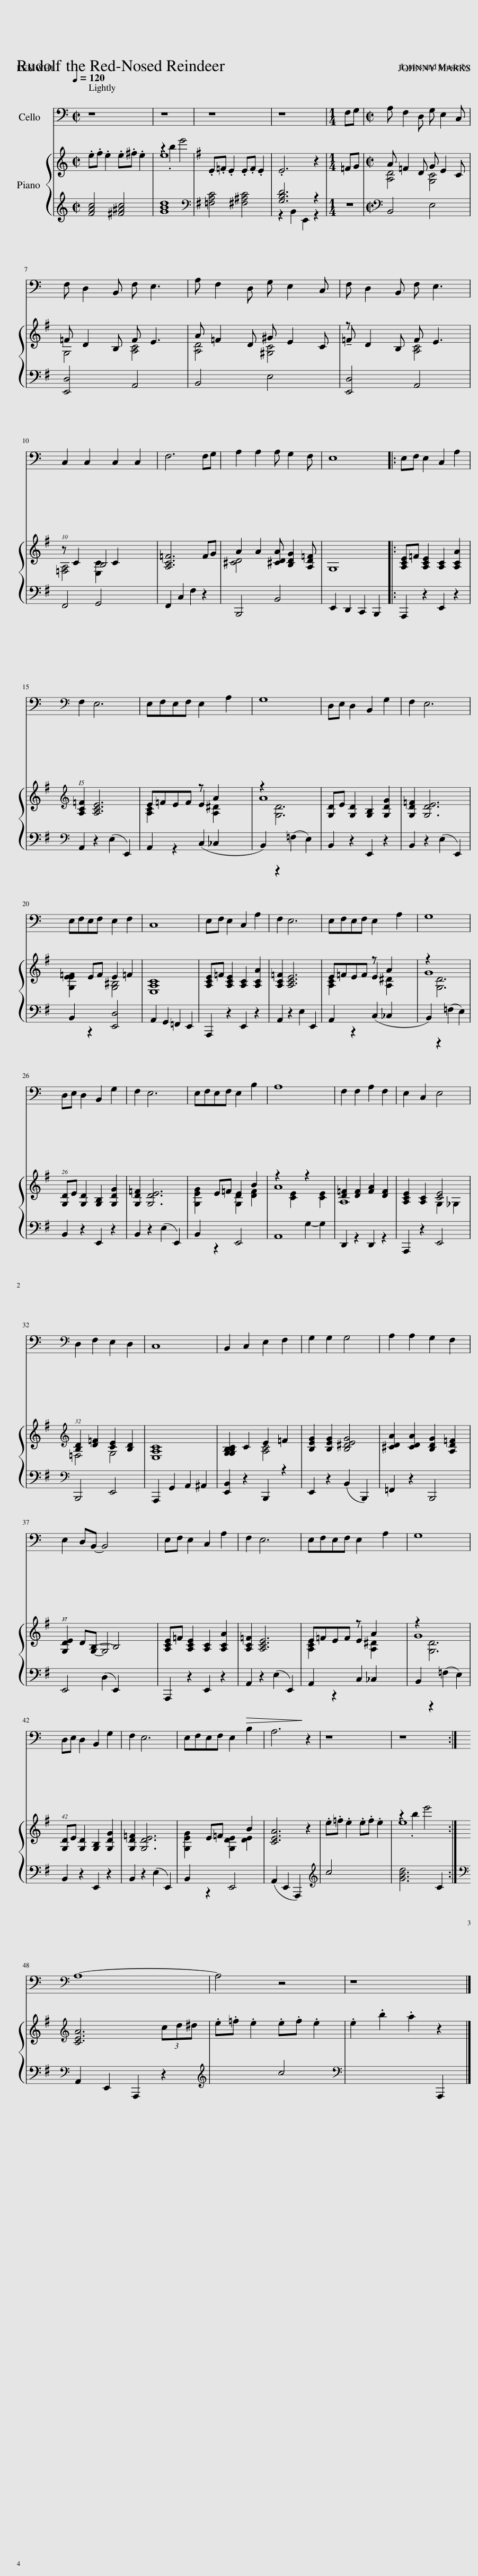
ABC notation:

X:1
%%score 1 { ( 2 5 ) | ( 3 4 6 ) }
L:1/8
Q:1/4=120
M:2/2
I:linebreak $
K:C
V:1 bass
V:2 treble
V:5 treble
V:3 treble
V:4 treble
V:6 treble
V:1
 z8 | z8 | z8 | z8 |[M:1/4] F,G, | %5
[M:2/2] A, F,2 D, G, E,2 C, |$ F, D,2 B,, F, E,3 | A, F,2 D, G, E,2 C, | F, D,2 B,, F, E,3 |$ C,2 C,2 C,2 C,2 | %10
 F,6 F,G, | A,2 A,2 A, G,2 F, | E,8 |: E,F, E,2 C,2 A,2 |$[K:bass] F,2 E,6 | %15
 E,F,E,F, E,2 A,2 | G,8 | D,E, D,2 B,,2 G,2 | F,2 E,6 |$ E,F,E,F, E,2 F,2 | %20
 C,8 | E,F, E,2 C,2 A,2 | F,2 E,6 | E,F,E,F, E,2 A,2 | G,8 |$ %25
 D,E, D,2 B,,2 G,2 | F,2 E,6 | E,F,E,F, E,2 B,2 | A,8 | F,2 F,2 A,2 F,2 | %30
 E,2 C,2 E,4 |$[K:bass] D,2 F,2 E,2 D,2 | C,8 | B,,2 C,2 E,2 F,2 | G,2 G,2 G,4 | %35
 A,2 A,2 G,2 F,2 |$ E,2 D,B,,- B,,4 x | E,F, E,2 C,2 A,2 | F,2 E,6 | E,F,E,F, E,2 A,2 | %40
 G,8 |$ D,E, D,2 B,,2 G,2 | F,2 E,6 | E,F,E,F, E,2!>(! B,2 | A,6!>)! z2 | %45
 z8 | z8 :|$[K:bass] A,8- | A,4 z4 | z8 |] %50
V:2
 .e.f .e2 .e.^f .e2 | .e8 |[K:G] .E.=F .E2 .E.F .E2 | .E6 z2 |[M:1/4] =FG | %5
[M:2/2] A =F2 D G E2 C |$ =F D2 B, F E3 | A =F2 D ^G E2 C | !tenuto!=F D2 B, F E3 |$ z C2 [E,C]2 x3 | %10
 [A,C=F]6 FG | A2 A2 [^CDA] [B,DG]2 [A,D=F] | G,8 |: [A,CE]=F [A,CE]2 [A,C]2 [A,CA]2 |$[K:treble] [A,C=F]2 [A,CE]6 | %15
 E=FEF !tenuto!E2 x2 | A8 | [G,D]E [G,D]2 [G,B,]2 [G,DG]2 | [G,D=F]2 [G,DE]6 |$ [G,E]2 x2 E2 =F2 | %20
 [A,C]8 | [A,CE]=F [A,CE]2 [A,C]2 [A,CA]2 | [A,C=F]2 [A,CE]6 | [A,CE]2 x2 !tenuto!E2 x2 | G8 |$ %25
 [G,D]E [G,D]2 [G,B,]2 [G,DG]2 | [G,D=F]2 [G,DE]6 | [G,E]2 x2 [G,E]2 B2 | A8 | [D=F]2 [DF]2 [FA]2 [DF]2 | %30
 [A,CE]2 [A,C]2 [CE]4 |$[K:treble] [B,D]2 [D=F]2 [CE]2 [B,D]2 | [A,C]8 | [G,G,B,B,B,C]2 C2 E2 =F2 | [B,EG]2 [B,EG]2 [B,^DEG]4 | %35
 [^CDA]2 [CDA]2 [B,DG]2 [A,D=F]2 |$ [G,DE]2 DG,- G,4 x | [A,CE]=F [A,CE]2 [A,C]2 [A,CA]2 | [A,C=F]2 [A,CE]6 | [A,CE]2 x2 !tenuto!E2 x2 | %40
 G8 |$ [G,D]E [G,D]2 [G,B,]2 [G,DG]2 | [G,D=F]2 [G,DE]6 | [G,E]2 x2 [G,DE]2 B2 | [CEA]6 z2 | %45
 .e.=f .e2 .e.f .e2 | e8 :|$[K:treble] [CEA]6 (3cd^d | .e.=f .e2 .e.f .e2 | .e2 .b2 .a2 z2 |] %50
V:3
 [FAc]4 [^F^Ac]4 | z2[I:staff -1] .b2 e'4 |[K:G][I:staff +1][K:bass] [=F,A,C]4 [^F,^A,C]4 | [G,B,D]6 z2 |[M:1/4] z2 | %5
[M:2/2][K:bass][I:staff -1] [A,D]4 [G,C]4 |$ G,4 [A,C]4 | [A,D]4 [^G,C]4 |[I:staff +1] z x3[I:staff -1] [A,C]4 |$ [=F,A,]4 C2[I:staff +1] x2 | %10
 F,,2 C,2 F,2 z2 |[I:staff -1] [^CD]4[I:staff +1] x4 | E,,2 D,,2 C,,2 B,,,2 |: A,,,2 z2 E,,2 z2 |$[K:bass] A,,2 z2 (E,2 E,,2) | %15
[I:staff -1] [A,C]2[I:staff +1] x2 z[I:staff -1] A2[I:staff +1] x | z2[I:staff -1] [G,D]6 |[I:staff +1] B,,2 z2 E,,2 z2 | B,,2 z2 (E,2 E,,2) |$[I:staff -1] [E=F]2 EF [G,^B,]4 | %20
 E,8 |[I:staff +1] A,,,2 z2 E,,2 z2 | A,,2 z2 E,2 E,,2 |[I:staff -1] E=FEF[I:staff +1] z[I:staff -1] A2[I:staff +1] x | z2[I:staff -1] [G,D]6 |$ %25
[I:staff +1] B,,2 z2 E,,2 z2 | B,,2 z2 (E,2 E,,2) |[I:staff -1] [EG]2 E=F D2 [DF]2 |[I:staff +1] z2[I:staff -1] [CE]2[I:staff +1] z2[I:staff -1] [CE]2 | A,8 | %30
[I:staff +1] A,,,2 z2 E,,4 |$[K:bass][I:staff -1] =F,4 G,4 | E,8 |[I:staff +1] [E,,B,,]2 z2 B,,,2 z2 | E,,2 z2 (B,,2 B,,,2) | %35
 =F,,2 z2 B,,,4 |$ E,,4 D,2 x3 | A,,,2 z2 E,,2 z2 | A,,2 z2 (E,2 E,,2) |[I:staff -1] E=FEF[I:staff +1] z[I:staff -1] A2[I:staff +1] x | %40
 z2[I:staff -1] [G,D]6 |$[I:staff +1] B,,2 z2 E,,2 z2 | B,,2 z2 (E,2 E,,2) |[I:staff -1] [EG]2 E=F[I:staff +1] x2[I:staff -1] [DE]2 |[I:staff +1] (A,,2 E,,2 A,,,2) x2 | %45
[K:treble] c4 x4 | z2[I:staff -1] .b2 e'4 :|$[I:staff +1][K:bass][K:bass] A,,2 E,,2 A,,,2 z2 |[K:treble] x4 c4 |[K:bass] x6 A,,,2 |] %50
V:4
 x8 | [GBd]8 |[K:G][K:bass] x8 | z2 B,,2 E,,2 z2 |[M:1/4] x2 | %5
[M:2/2][K:bass] B,,4 E,4 |$ [E,,D,]4 A,,4 | B,,4 E,4 | [E,,D,]4 A,,4 |$ F,,4 x4 | %10
 x8 | B,,,4 B,,4 | x8 |: x8 |$[K:bass] x8 | %15
 A,,2 z2 (C,2 x2 | B,,2) z2 (=F,2 E,2) | x8 | x8 |$ B,,2 z2 [E,,D,]4 | %20
 A,,2 G,,2 =F,,2 E,,2 | x8 | x8 | A,,2 z2 (C,2 x2 | B,,2) z2 (=F,2 E,2) |$ %25
 x8 | x8 | B,,2 z2 E,,4 | A,,8 | D,,2 z2 D,,2 z2 | %30
 x4[I:staff -1] G,2 _G,2 |$[I:staff +1][K:bass] B,,,4 E,,4 | A,,,2 G,,2 A,,2 ^A,,2 | x4[I:staff -1] [A,C]4 | x8 | %35
 x8 |$ x3 B,2- B,4 | x8 | x8 |[I:staff +1] A,,2 z2 C,2 x2 | %40
 B,,2 z2 (=F,2 E,2) |$ x8 | x8 | B,,2 z2 E,,4 | x8 | %45
[K:treble] x8 | [GBd]6 C2 :|$[K:bass][K:bass] x8 |[K:treble] x8 |[K:bass] x8 |] %50
V:5
 x8 | x8 |[K:G] x8 | x8 |[M:1/4] x2 | %5
[M:2/2] x8 |$ x8 | x8 | x8 |$ x3 B,4 x | %10
 x8 | x8 | x8 |: x8 |$[K:treble] x8 | %15
 x5 [A,^D]2 x | x8 | x8 | x8 |$ x8 | %20
 x8 | x8 | x8 | x5 [A,^D]2 x | x8 |$ %25
 x8 | x8 | x8 | x4[I:staff +1] G,2- G,2 | x8 | %30
 x8 |$[I:staff -1][K:treble] x8 | x8 | x8 | x8 | %35
 x8 |$ x5[I:staff +1] E,,2 x2 | x8 | x8 | x5[I:staff -1] [A,^D]2 x | %40
 x8 |$ x8 | x8 | x8 | x8 | %45
 x8 | x8 :|$[K:treble] x8 | x8 | x8 |] %50
V:6
 x8 | x8 |[K:G][K:bass] x8 | x8 |[M:1/4] x2 | %5
[M:2/2][K:bass] x8 |$ x8 | x8 | x8 |$ x3 G,,4 x | %10
 x8 | x8 | x8 |: x8 |$[K:bass] x8 | %15
 x5 _C,2 x | x8 | x8 | x8 |$ x8 | %20
 x8 | x8 | x8 | x5 _C,2 x | x8 |$ %25
 x8 | x8 | x8 | x8 | x8 | %30
 x8 |$[K:bass] x8 | x8 | x8 | x8 | %35
 x8 |$ x9 | x8 | x8 | x5 _C,2 x | %40
 x8 |$ x8 | x8 | x8 | x8 | %45
[K:treble] x8 | x8 :|$[K:bass][K:bass] x8 |[K:treble] x8 |[K:bass] x8 |] %50
